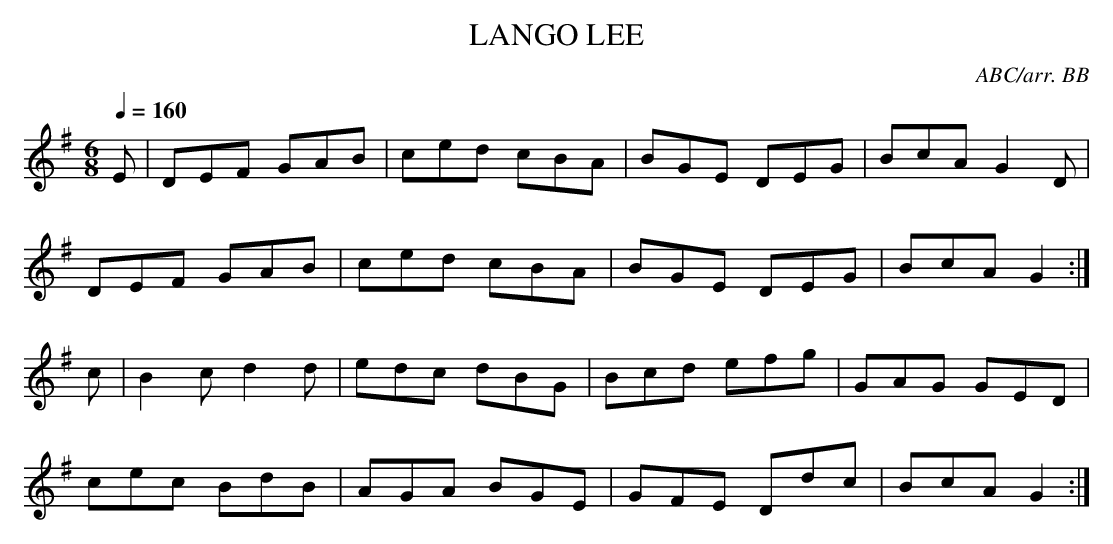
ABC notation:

X:1
T:LANGO LEE
C:ABC/arr. BB
L:1/8
M:6/8
Q:1/4=160
K:G
E|DEF GAB|ced cBA|BGE DEG|BcA G2D|
DEF GAB|ced cBA|BGE DEG|BcA G2 :|
c|B2c d2d|edc dBG|Bcd efg|GAG GED|
cec BdB|AGA BGE|GFE Ddc|BcA G2 :|
